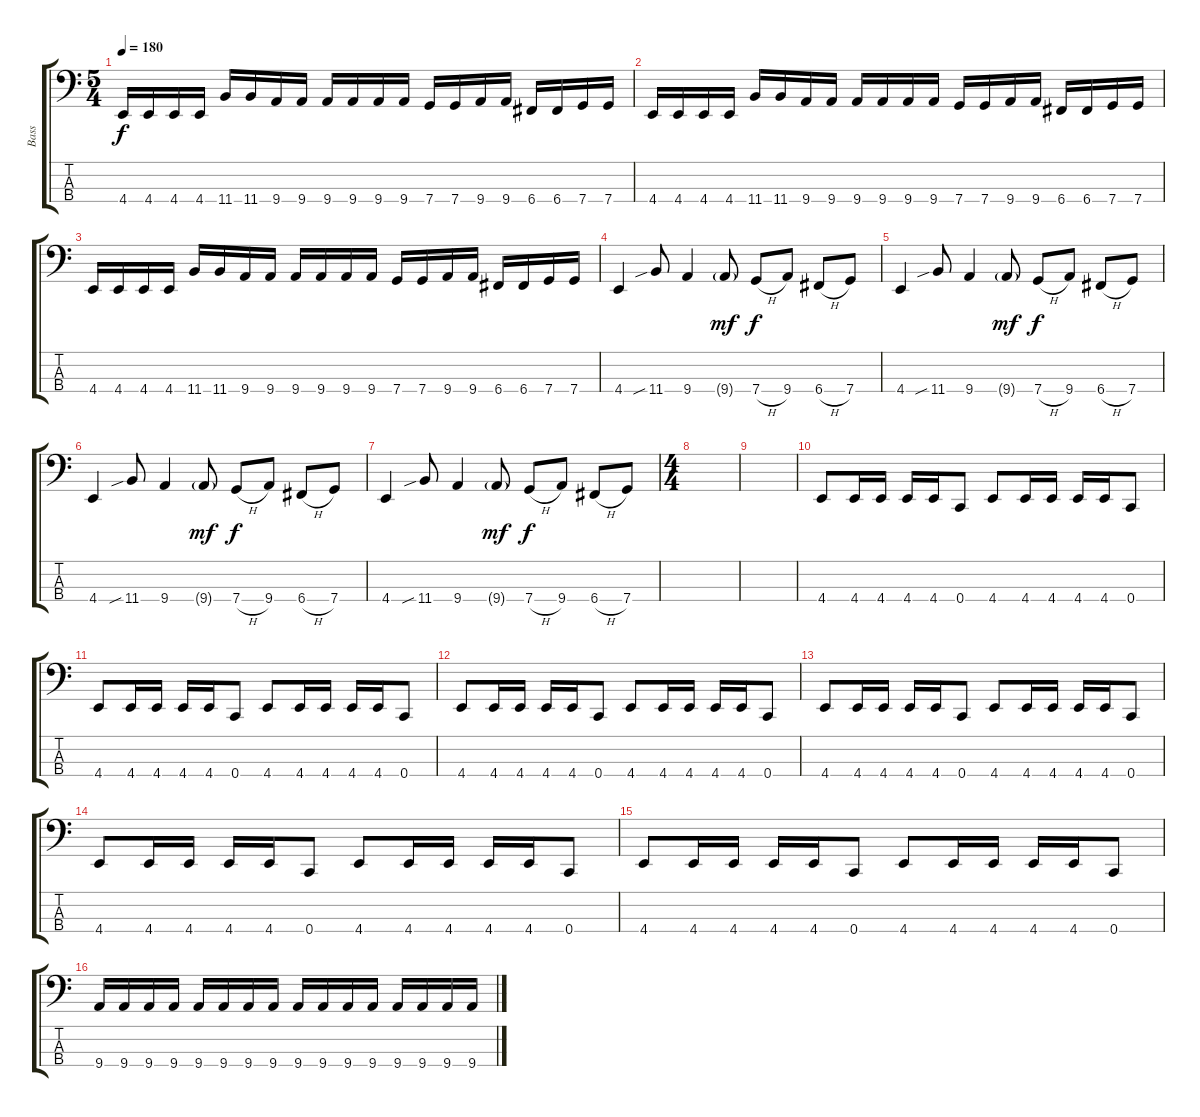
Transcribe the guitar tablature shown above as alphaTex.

\track ("Bass" "Bass") {instrument electricbassfinger}
\staff {score tabs}
\tuning (F2 C2 G1 C1) {hide}
\ts (5 4)
\tempo 180
\clef f4
\ks c
4.4.16{dy f} 4.4.16 4.4.16 4.4.16 11.4.16 11.4.16 9.4.16 9.4.16 9.4.16 9.4.16 9.4.16 9.4.16 7.4.16 7.4.16 9.4.16 9.4.16 6.4.16 6.4.16 7.4.16 7.4.16 |
4.4.16 4.4.16 4.4.16 4.4.16 11.4.16 11.4.16 9.4.16 9.4.16 9.4.16 9.4.16 9.4.16 9.4.16 7.4.16 7.4.16 9.4.16 9.4.16 6.4.16 6.4.16 7.4.16 7.4.16 |
4.4.16 4.4.16 4.4.16 4.4.16 11.4.16 11.4.16 9.4.16 9.4.16 9.4.16 9.4.16 9.4.16 9.4.16 7.4.16 7.4.16 9.4.16 9.4.16 6.4.16 6.4.16 7.4.16 7.4.16 |
4.4.4 11.4{sib}.8 9.4.4 9.4{g}.8{dy mf} 7.4{h}.8{dy f} 9.4.8 6.4{h}.8 7.4.8 |
4.4.4 11.4{sib}.8 9.4.4 9.4{g}.8{dy mf} 7.4{h}.8{dy f} 9.4.8 6.4{h}.8 7.4.8 |
4.4.4 11.4{sib}.8 9.4.4 9.4{g}.8{dy mf} 7.4{h}.8{dy f} 9.4.8 6.4{h}.8 7.4.8 |
4.4.4 11.4{sib}.8 9.4.4 9.4{g}.8{dy mf} 7.4{h}.8{dy f} 9.4.8 6.4{h}.8 7.4.8 |
\ts (4 4)
|
|
4.4.8 4.4.16 4.4.16 4.4.16 4.4.16 0.4.8 4.4.8 4.4.16 4.4.16 4.4.16 4.4.16 0.4.8 |
4.4.8 4.4.16 4.4.16 4.4.16 4.4.16 0.4.8 4.4.8 4.4.16 4.4.16 4.4.16 4.4.16 0.4.8 |
4.4.8 4.4.16 4.4.16 4.4.16 4.4.16 0.4.8 4.4.8 4.4.16 4.4.16 4.4.16 4.4.16 0.4.8 |
4.4.8 4.4.16 4.4.16 4.4.16 4.4.16 0.4.8 4.4.8 4.4.16 4.4.16 4.4.16 4.4.16 0.4.8 |
4.4.8 4.4.16 4.4.16 4.4.16 4.4.16 0.4.8 4.4.8 4.4.16 4.4.16 4.4.16 4.4.16 0.4.8 |
4.4.8 4.4.16 4.4.16 4.4.16 4.4.16 0.4.8 4.4.8 4.4.16 4.4.16 4.4.16 4.4.16 0.4.8 |
9.4.16 9.4.16 9.4.16 9.4.16 9.4.16 9.4.16 9.4.16 9.4.16 9.4.16 9.4.16 9.4.16 9.4.16 9.4.16 9.4.16 9.4.16 9.4.16
